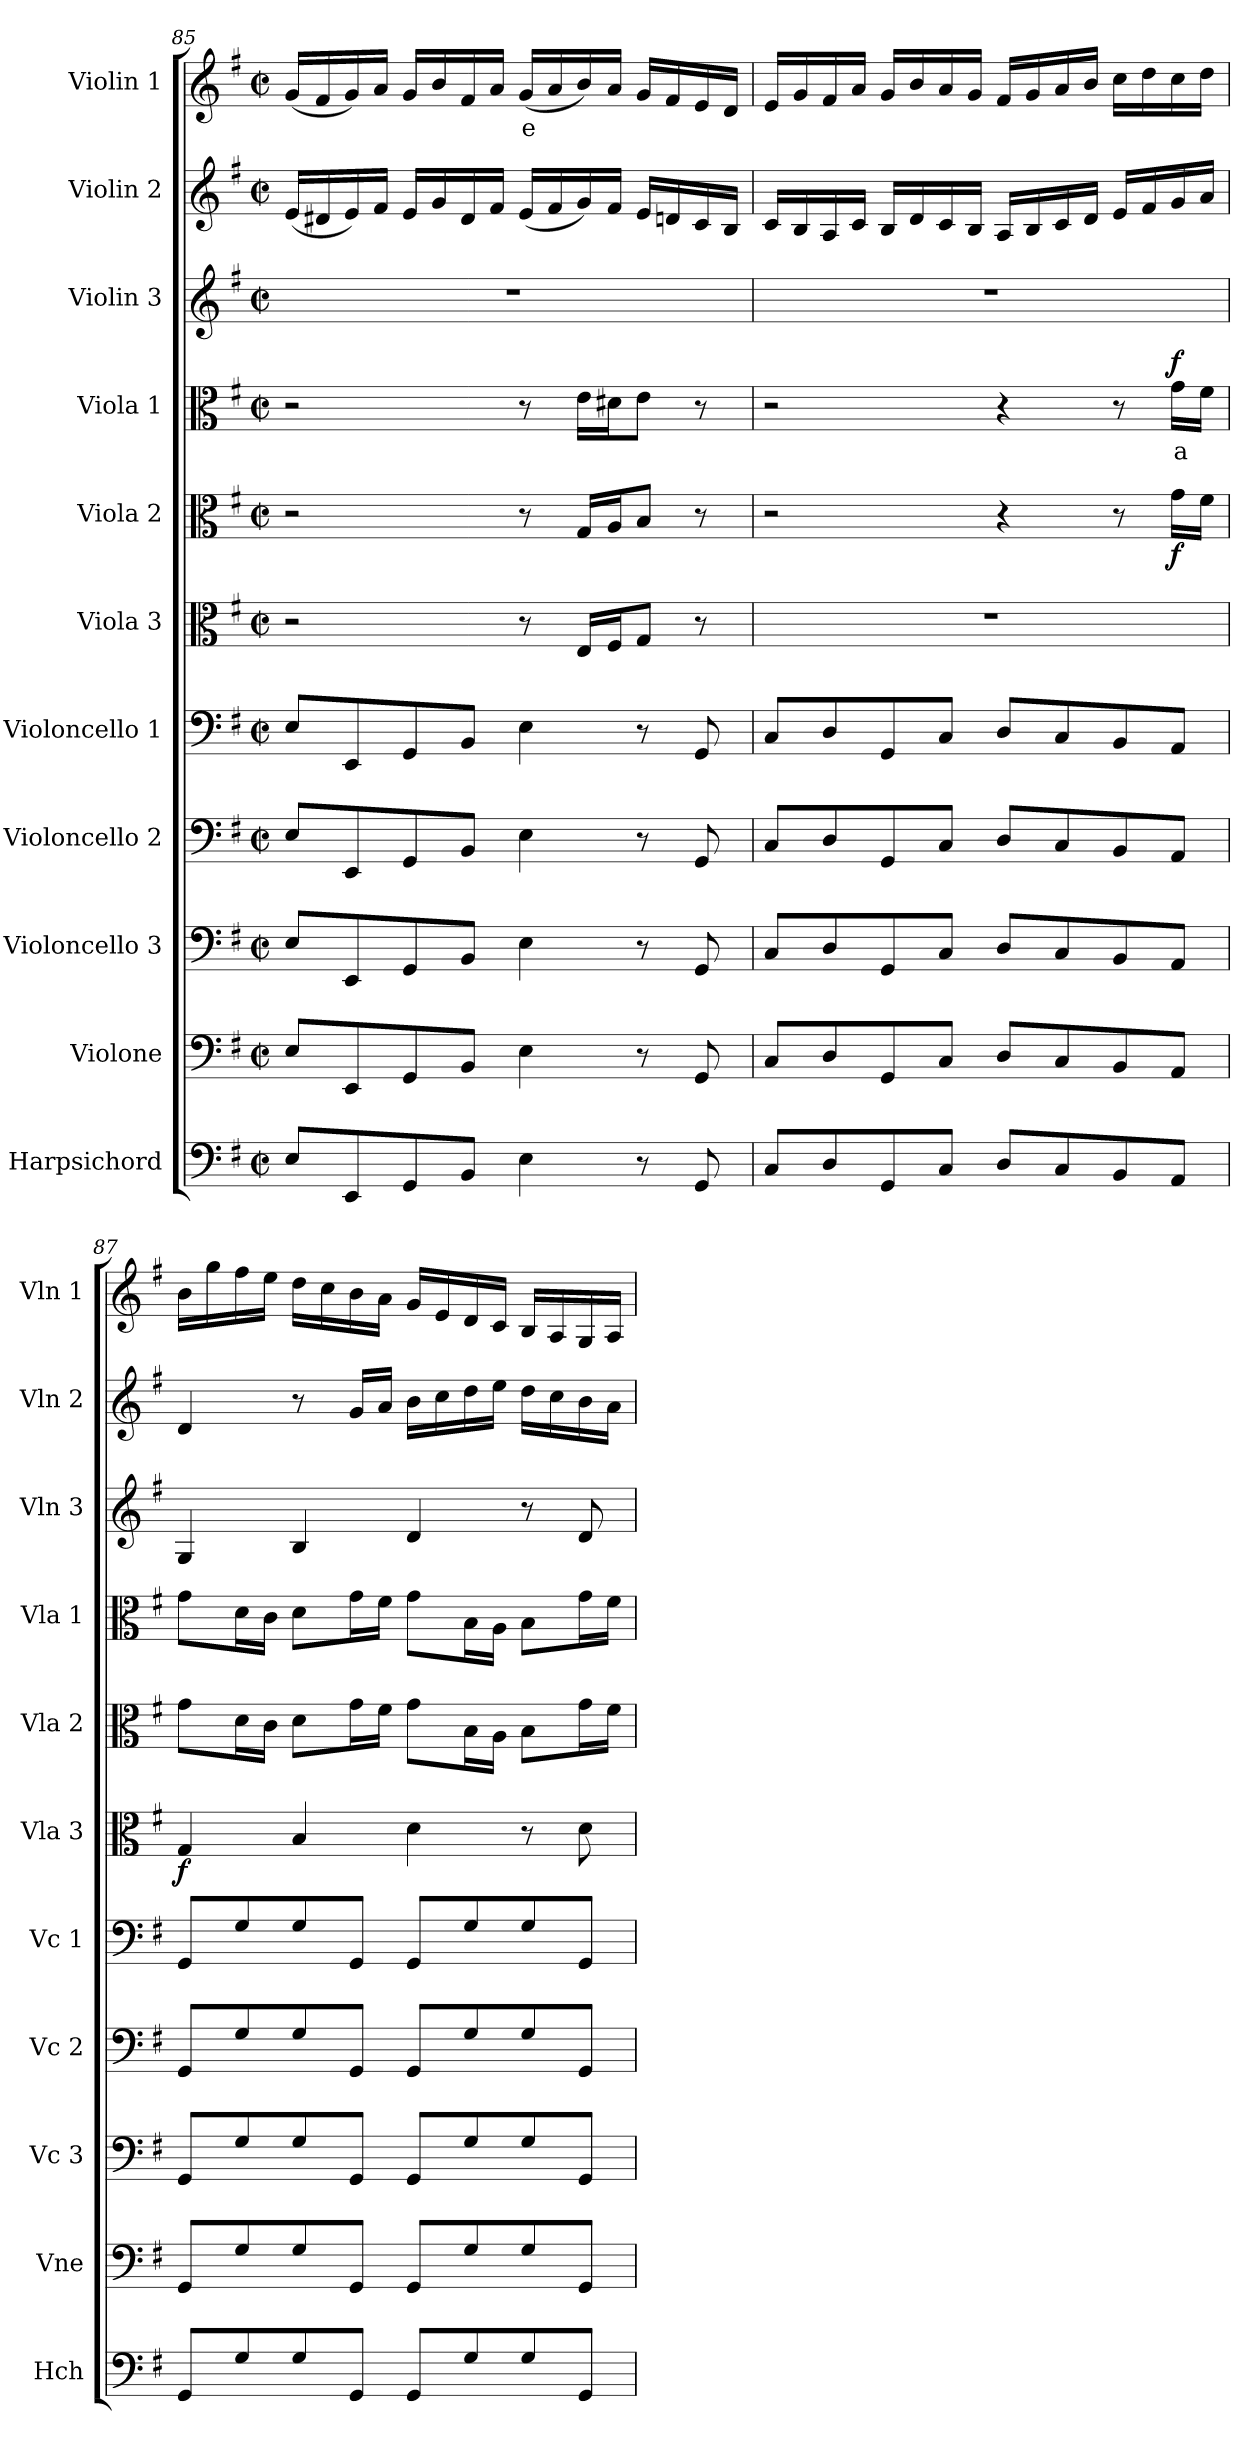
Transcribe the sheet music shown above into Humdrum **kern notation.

**kern	**kern	**kern	**kern	**kern	**kern	**dynam	**kern	**dynam	**kern	**text	**dynam	**kern	**kern	**kern	**text
*part11	*part10	*part9	*part8	*part7	*part6	*part6	*part5	*part5	*part4	*part4	*part4	*part3	*part2	*part1	*part1
*staff11	*staff10	*staff9	*staff8	*staff7	*staff6	*staff6	*staff5	*staff5	*staff4	*staff4	*staff4	*staff3	*staff2	*staff1	*staff1
*I"Harpsichord	*I"Violone	*I"Violoncello 3	*I"Violoncello 2	*I"Violoncello 1	*I"Viola 3	*	*I"Viola 2	*	*I"Viola 1	*	*	*I"Violin 3	*I"Violin 2	*I"Violin 1	*
*I'Hch	*I'Vne	*I'Vc 3	*I'Vc 2	*I'Vc 1	*I'Vla 3	*	*I'Vla 2	*	*I'Vla 1	*	*	*I'Vln 3	*I'Vln 2	*I'Vln 1	*
*clefF4	*clefF4	*clefF4	*clefF4	*clefF4	*clefC3	*	*clefC3	*	*clefC3	*	*	*clefG2	*clefG2	*clefG2	*
*	*ITrd7c12	*	*	*	*	*	*	*	*	*	*	*	*	*	*
*k[f#]	*k[f#]	*k[f#]	*k[f#]	*k[f#]	*k[f#]	*	*k[f#]	*	*k[f#]	*	*	*k[f#]	*k[f#]	*k[f#]	*
*M4/4	*M4/4	*M4/4	*M4/4	*M4/4	*M4/4	*	*M4/4	*	*M4/4	*	*	*M4/4	*M4/4	*M4/4	*
*met(c|)	*met(c|)	*met(c|)	*met(c|)	*met(c|)	*met(c|)	*	*met(c|)	*	*met(c|)	*	*	*met(c|)	*met(c|)	*met(c|)	*
=85	=85	=85	=85	=85	=85	=85	=85	=85	=85	=85	=85	=85	=85	=85	=85
8E/L	8EE/L	8E/L	8E/L	8E/L	2r	.	2r	.	2r	.	.	1r	(16e/LL	(16g/LL	.
.	.	.	.	.	.	.	.	.	.	.	.	.	16d#X/	16f#/	.
8EE/	8EEE/	8EE/	8EE/	8EE/	.	.	.	.	.	.	.	.	16e/)	16g/)	.
.	.	.	.	.	.	.	.	.	.	.	.	.	16f#/JJ	16a/JJ	.
8GG/	8GGG/	8GG/	8GG/	8GG/	.	.	.	.	.	.	.	.	16e/LL	16g/LL	.
.	.	.	.	.	.	.	.	.	.	.	.	.	16g/	16b/	.
8BB/J	8BBB/J	8BB/J	8BB/J	8BB/J	.	.	.	.	.	.	.	.	16d#/	16f#/	.
.	.	.	.	.	.	.	.	.	.	.	.	.	16f#/JJ	16a/JJ	.
!	!	!	!	!	!	!	!	!	!	!	!	!	!	!	!LO:LY:b:color=#FF0000
4E\	4EE\	4E\	4E\	4E\	8r	.	8r	.	8r	.	.	.	(16e/LL	(16g/LL	e
.	.	.	.	.	.	.	.	.	.	.	.	.	16f#/	16a/	.
.	.	.	.	.	16E/LL	.	16G/LL	.	16e\LL	.	.	.	16g/)	16b/)	.
.	.	.	.	.	16F#/J	.	16A/J	.	16d#X\J	.	.	.	16f#/JJ	16a/JJ	.
8r	8r	8r	8r	8r	8G/J	.	8B/J	.	8e\J	.	.	.	16e/LL	16g/LL	.
.	.	.	.	.	.	.	.	.	.	.	.	.	16dn/	16f#/	.
8GG/	8GGG/	8GG/	8GG/	8GG/	8r	.	8r	.	8r	.	.	.	16c/	16e/	.
.	.	.	.	.	.	.	.	.	.	.	.	.	16B/JJ	16d/JJ	.
!!LO:PB:g=z
=86	=86	=86	=86	=86	=86	=86	=86	=86	=86	=86	=86	=86	=86	=86	=86
8C/L	8CC/L	8C/L	8C/L	8C/L	1r	.	2r	.	2r	.	.	1r	16c/LL	16e/LL	.
.	.	.	.	.	.	.	.	.	.	.	.	.	16B/	16g/	.
8D/	8DD/	8D/	8D/	8D/	.	.	.	.	.	.	.	.	16A/	16f#/	.
.	.	.	.	.	.	.	.	.	.	.	.	.	16c/JJ	16a/JJ	.
8GG/	8GGG/	8GG/	8GG/	8GG/	.	.	.	.	.	.	.	.	16B/LL	16g/LL	.
.	.	.	.	.	.	.	.	.	.	.	.	.	16d/	16b/	.
8C/J	8CC/J	8C/J	8C/J	8C/J	.	.	.	.	.	.	.	.	16c/	16a/	.
.	.	.	.	.	.	.	.	.	.	.	.	.	16B/JJ	16g/JJ	.
8D/L	8DD/L	8D/L	8D/L	8D/L	.	.	4r	.	4r	.	.	.	16A/LL	16f#/LL	.
.	.	.	.	.	.	.	.	.	.	.	.	.	16B/	16g/	.
8C/	8CC/	8C/	8C/	8C/	.	.	.	.	.	.	.	.	16c/	16a/	.
.	.	.	.	.	.	.	.	.	.	.	.	.	16d/JJ	16b/JJ	.
8BB/	8BBB/	8BB/	8BB/	8BB/	.	.	8r	.	8r	.	.	.	16e/LL	16cc\LL	.
.	.	.	.	.	.	.	.	.	.	.	.	.	16f#/	16dd\	.
!	!	!	!	!	!	!	!	!LO:DY:b	!	!LO:LY:b:color=#FF0000	!LO:DY:b	!	!	!	!
8AA/J	8AAA/J	8AA/J	8AA/J	8AA/J	.	.	16g\LL	f	16g\LL	a	f	.	16g/	16cc\	.
.	.	.	.	.	.	.	16f#\JJ	.	16f#\JJ	.	.	.	16a/JJ	16dd\JJ	.
=87	=87	=87	=87	=87	=87	=87	=87	=87	=87	=87	=87	=87	=87	=87	=87
!	!	!	!	!	!	!LO:DY:b	!	!	!	!	!	!	!	!	!
8GG/L	8GGG/L	8GG/L	8GG/L	8GG/L	4G/	f	8g\L	.	8g\L	.	.	4G/	4d/	16b\LL	.
.	.	.	.	.	.	.	.	.	.	.	.	.	.	16gg\	.
8G/	8GG/	8G/	8G/	8G/	.	.	16d\L	.	16d\L	.	.	.	.	16ff#\	.
.	.	.	.	.	.	.	16c\JJ	.	16c\JJ	.	.	.	.	16ee\JJ	.
8G/	8GG/	8G/	8G/	8G/	4B/	.	8d\L	.	8d\L	.	.	4B/	8r	16dd\LL	.
.	.	.	.	.	.	.	.	.	.	.	.	.	.	16cc\	.
8GG/J	8GGG/J	8GG/J	8GG/J	8GG/J	.	.	16g\L	.	16g\L	.	.	.	16g/LL	16b\	.
.	.	.	.	.	.	.	16f#\JJ	.	16f#\JJ	.	.	.	16a/JJ	16a\JJ	.
8GG/L	8GGG/L	8GG/L	8GG/L	8GG/L	4d\	.	8g\L	.	8g\L	.	.	4d/	16b\LL	16g/LL	.
.	.	.	.	.	.	.	.	.	.	.	.	.	16cc\	16e/	.
8G/	8GG/	8G/	8G/	8G/	.	.	16B\L	.	16B\L	.	.	.	16dd\	16d/	.
.	.	.	.	.	.	.	16A\JJ	.	16A\JJ	.	.	.	16ee\JJ	16c/JJ	.
8G/	8GG/	8G/	8G/	8G/	8r	.	8B\L	.	8B\L	.	.	8r	16dd\LL	16B/LL	.
.	.	.	.	.	.	.	.	.	.	.	.	.	16cc\	16A/	.
8GG/J	8GGG/J	8GG/J	8GG/J	8GG/J	8d\	.	16g\L	.	16g\L	.	.	8d/	16b\	16G/	.
.	.	.	.	.	.	.	16f#\JJ	.	16f#\JJ	.	.	.	16a\JJ	16A/JJ	.
=	=	=	=	=	=	=	=	=	=	=	=	=	=	=	=
*-	*-	*-	*-	*-	*-	*-	*-	*-	*-	*-	*-	*-	*-	*-	*-
